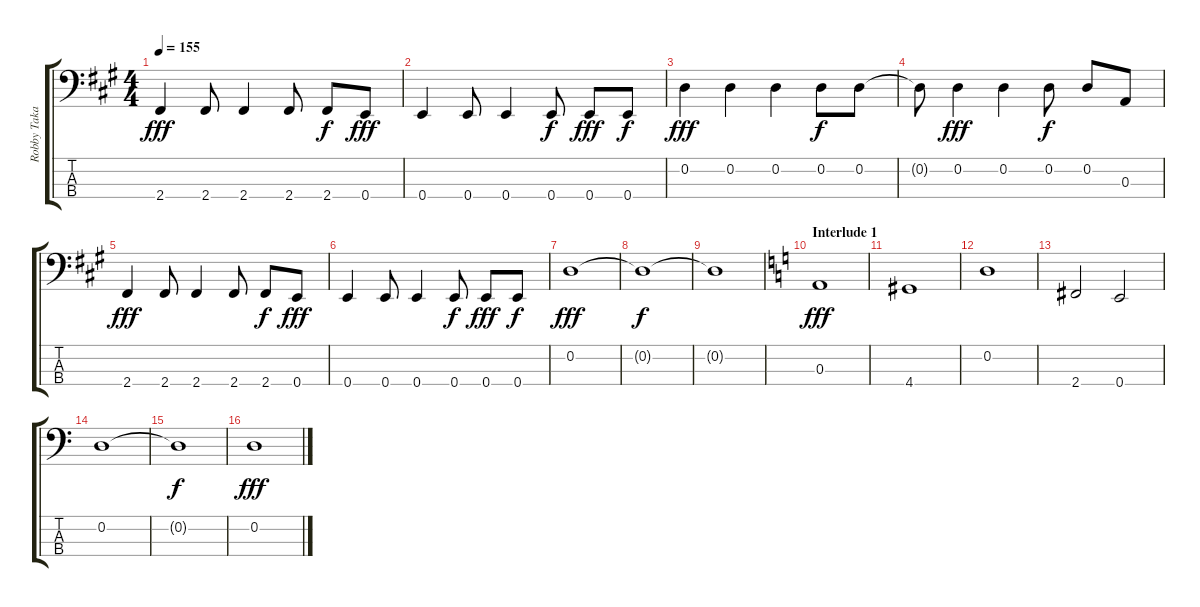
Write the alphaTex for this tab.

\track ("Robby Takac - Bass" "Robby Taka") {instrument electricbassfinger}
\staff {score tabs}
\tuning (G2 D2 A1 E1) {hide}
\ts (4 4)
\tempo 155
\clef f4
\ks a
2.4.4{dy fff} 2.4.8 2.4.4 2.4.8 2.4.8{dy f} 0.4.8{dy fff} |
0.4.4 0.4.8 0.4.4 0.4.8{dy f} 0.4.8{dy fff} 0.4.8{dy f} |
0.2.4{dy fff} 0.2.4 0.2.4 0.2.8{dy f} 0.2.8 |
0.2{t}.8 0.2.4{dy fff} 0.2.4 0.2.8{dy f} 0.2.8 0.3.8 |
2.4.4{dy fff} 2.4.8 2.4.4 2.4.8 2.4.8{dy f} 0.4.8{dy fff} |
0.4.4 0.4.8 0.4.4 0.4.8{dy f} 0.4.8{dy fff} 0.4.8{dy f} |
0.2.1{dy fff} |
0.2{t}.1{dy f} |
0.2{t}.1 |
\section ("" "Interlude 1")
\ks c
0.3.1{dy fff} |
4.4.1 |
0.2.1 |
2.4.2 0.4.2 |
0.2.1 |
0.2{t}.1{dy f} |
0.2.1{dy fff}
